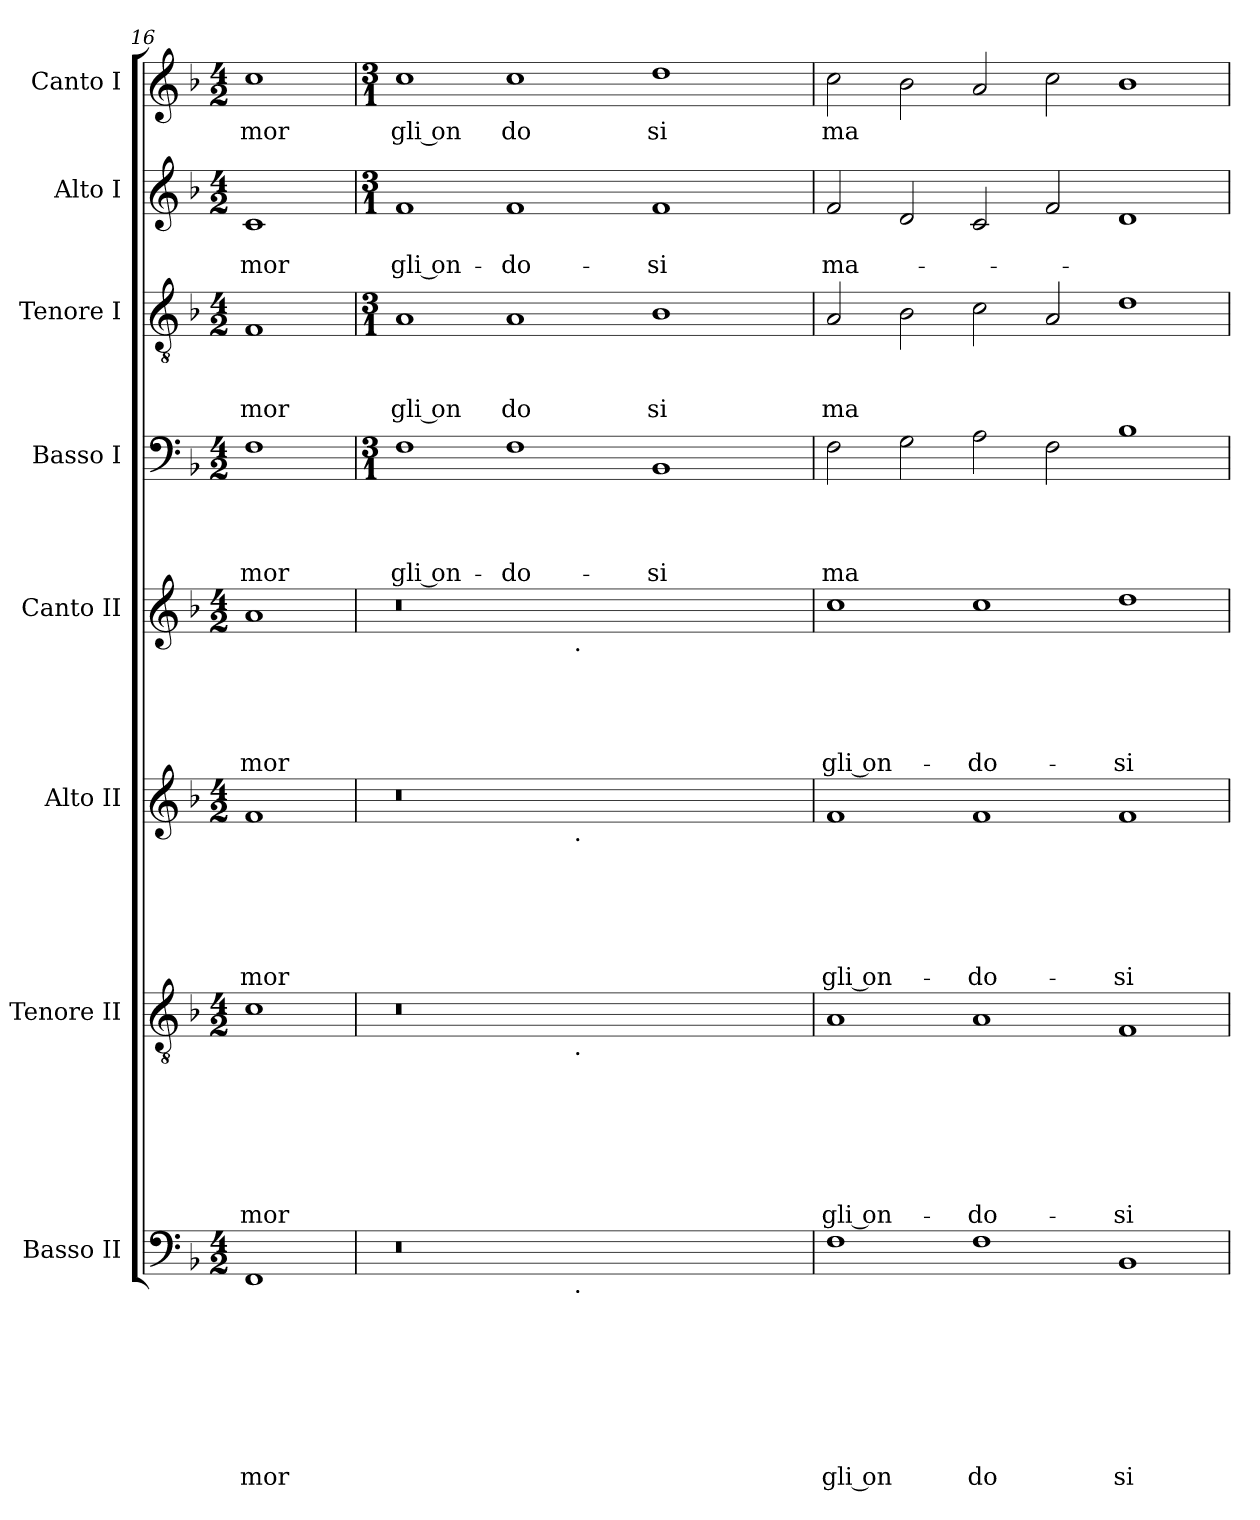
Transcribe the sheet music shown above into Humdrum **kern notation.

**kern	**text	**text	**text	**text	**text	**text	**text	**text	**kern	**text	**text	**text	**text	**text	**text	**text	**kern	**text	**text	**text	**text	**text	**text	**kern	**text	**text	**text	**text	**text	**kern	**text	**text	**text	**text	**kern	**text	**text	**text	**kern	**text	**text	**kern	**text
*part8	*part8	*part8	*part8	*part8	*part8	*part8	*part8	*part8	*part7	*part7	*part7	*part7	*part7	*part7	*part7	*part7	*part6	*part6	*part6	*part6	*part6	*part6	*part6	*part5	*part5	*part5	*part5	*part5	*part5	*part4	*part4	*part4	*part4	*part4	*part3	*part3	*part3	*part3	*part2	*part2	*part2	*part1	*part1
*staff8	*staff8	*staff8	*staff8	*staff8	*staff8	*staff8	*staff8	*staff8	*staff7	*staff7	*staff7	*staff7	*staff7	*staff7	*staff7	*staff7	*staff6	*staff6	*staff6	*staff6	*staff6	*staff6	*staff6	*staff5	*staff5	*staff5	*staff5	*staff5	*staff5	*staff4	*staff4	*staff4	*staff4	*staff4	*staff3	*staff3	*staff3	*staff3	*staff2	*staff2	*staff2	*staff1	*staff1
*I"Basso II	*	*	*	*	*	*	*	*	*I"Tenore II	*	*	*	*	*	*	*	*I"Alto II	*	*	*	*	*	*	*I"Canto II	*	*	*	*	*	*I"Basso I	*	*	*	*	*I"Tenore I	*	*	*	*I"Alto I	*	*	*I"Canto I	*
*clefF4	*	*	*	*	*	*	*	*	*clefGv2	*	*	*	*	*	*	*	*clefG2	*	*	*	*	*	*	*clefG2	*	*	*	*	*	*clefF4	*	*	*	*	*clefGv2	*	*	*	*clefG2	*	*	*clefG2	*
*k[b-]	*	*	*	*	*	*	*	*	*k[b-]	*	*	*	*	*	*	*	*k[b-]	*	*	*	*	*	*	*k[b-]	*	*	*	*	*	*k[b-]	*	*	*	*	*k[b-]	*	*	*	*k[b-]	*	*	*k[b-]	*
*F:	*	*	*	*	*	*	*	*	*F:	*	*	*	*	*	*	*	*F:	*	*	*	*	*	*	*F:	*	*	*	*	*	*F:	*	*	*	*	*F:	*	*	*	*F:	*	*	*F:	*
*M4/2	*	*	*	*	*	*	*	*	*M4/2	*	*	*	*	*	*	*	*M4/2	*	*	*	*	*	*	*M4/2	*	*	*	*	*	*M4/2	*	*	*	*	*M4/2	*	*	*	*M4/2	*	*	*M4/2	*
=16	=16	=16	=16	=16	=16	=16	=16	=16	=16	=16	=16	=16	=16	=16	=16	=16	=16	=16	=16	=16	=16	=16	=16	=16	=16	=16	=16	=16	=16	=16	=16	=16	=16	=16	=16	=16	=16	=16	=16	=16	=16	=16	=16
!	!	!	!	!	!	!	!	!LO:LY:b	!	!	!	!	!	!	!	!LO:LY:b	!	!	!	!	!	!	!LO:LY:b	!	!	!	!	!	!LO:LY:b	!	!	!	!	!LO:LY:b	!	!	!	!LO:LY:b	!	!	!LO:LY:b	!	!LO:LY:b
1FF	.	.	.	.	.	.	.	mor	1c	.	.	.	.	.	.	mor	1f	.	.	.	.	.	mor	1a	.	.	.	.	-mor	1F	.	.	.	-mor	1F	.	.	mor	1c	.	-mor	1cc>	mor
=17	=17	=17	=17	=17	=17	=17	=17	=17	=17	=17	=17	=17	=17	=17	=17	=17	=17	=17	=17	=17	=17	=17	=17	=17	=17	=17	=17	=17	=17	=17	=17	=17	=17	=17	=17	=17	=17	=17	=17	=17	=17	=17	=17
*	*	*	*	*	*	*	*	*	*	*	*	*	*	*	*	*	*	*	*	*	*	*	*	*	*	*	*	*	*	*M3/1	*	*	*	*	*M3/1	*	*	*	*M3/1	*	*	*M3/1	*
!	!	!	!	!	!	!	!	!	!	!	!	!	!	!	!	!	!	!	!	!	!	!	!	!	!	!	!	!	!	!	!	!	!	!LO:LY:b:rj	!	!	!	!LO:LY:b:rj	!	!	!LO:LY:b:rj	!	!LO:LY:b:rj
*^	*	*	*	*	*	*	*	*	*^	*	*	*	*	*	*	*	*^	*	*	*	*	*	*	*^	*	*	*	*	*	*	*	*	*	*	*	*	*	*	*	*	*	*	*
0r	1ryy	.	.	.	.	.	.	.	.	0r	1ryy	.	.	.	.	.	.	.	0r	1ryy	.	.	.	.	.	.	0r	1ryy	.	.	.	.	.	1F	.	.	.	gli on-	1A	.	.	gli on	1f	.	gli on-	1cc	gli on
!	!	!	!	!	!	!	!	!	!	!	!	!	!	!	!	!	!	!	!	!	!	!	!	!	!	!	!	!	!	!	!	!	!	!	!	!	!	!LO:LY:b	!	!	!	!LO:LY:b	!	!	!LO:LY:b	!	!LO:LY:b
.	4..ryy	.	.	.	.	.	.	.	.	.	4..ryy	.	.	.	.	.	.	.	.	4..ryy	.	.	.	.	.	.	.	4..ryy	.	.	.	.	.	1F	.	.	.	-do-	1A	.	.	do	1f	.	-do-	1cc	do
!	!	!	!	!	!	!	!	!	!	!	!	!	!	!	!	!	!	!	!	!	!	!	!	!	!	!	!	!LO:TX:b:t=.	!	!	!	!	!	!	!	!	!	!	!	!	!	!	!	!	!	!	!
!	!	!	!	!	!	!	!	!	!	!	!	!	!	!	!	!	!	!	!	!LO:TX:b:t=.	!	!	!	!	!	!	!	!	!	!	!	!	!	!	!	!	!	!	!	!	!	!	!	!	!	!	!
!	!	!	!	!	!	!	!	!	!	!	!LO:TX:b:t=.	!	!	!	!	!	!	!	!	!	!	!	!	!	!	!	!	!	!	!	!	!	!	!	!	!	!	!	!	!	!	!	!	!	!	!	!
!	!LO:TX:b:t=.	!	!	!	!	!	!	!	!	!	!	!	!	!	!	!	!	!	!	!	!	!	!	!	!	!	!	!	!	!	!	!	!	!	!	!	!	!	!	!	!	!	!	!	!	!	!
.	1ryy	.	.	.	.	.	.	.	.	.	1ryy	.	.	.	.	.	.	.	.	1ryy	.	.	.	.	.	.	.	1ryy	.	.	.	.	.	.	.	.	.	.	.	.	.	.	.	.	.	.	.
!	!	!	!	!	!	!	!	!	!	!	!	!	!	!	!	!	!	!	!	!	!	!	!	!	!	!	!	!	!	!	!	!	!	!	!	!	!	!LO:LY:b	!	!	!	!LO:LY:b	!	!	!LO:LY:b	!	!LO:LY:b
1ryy	.	.	.	.	.	.	.	.	.	1ryy	.	.	.	.	.	.	.	.	1ryy	.	.	.	.	.	.	.	1ryy	.	.	.	.	.	.	1BB-	.	.	.	-si	1B-	.	.	si	1f	.	-si	1dd	si
.	2ryy	.	.	.	.	.	.	.	.	.	2ryy	.	.	.	.	.	.	.	.	2ryy	.	.	.	.	.	.	.	2ryy	.	.	.	.	.	.	.	.	.	.	.	.	.	.	.	.	.	.	.
.	16ryy	.	.	.	.	.	.	.	.	.	16ryy	.	.	.	.	.	.	.	.	16ryy	.	.	.	.	.	.	.	16ryy	.	.	.	.	.	.	.	.	.	.	.	.	.	.	.	.	.	.	.
!!LO:PB:g=z
=18	=18	=18	=18	=18	=18	=18	=18	=18	=18	=18	=18	=18	=18	=18	=18	=18	=18	=18	=18	=18	=18	=18	=18	=18	=18	=18	=18	=18	=18	=18	=18	=18	=18	=18	=18	=18	=18	=18	=18	=18	=18	=18	=18	=18	=18	=18	=18
!	!	!	!	!	!	!	!	!	!LO:LY:b:rj	!	!	!	!	!	!	!	!	!LO:LY:b:rj	!	!	!	!	!	!	!	!LO:LY:b:rj	!	!	!	!	!	!	!LO:LY:b:rj	!	!	!	!	!LO:LY:b	!	!	!	!LO:LY:b	!	!	!LO:LY:b	!	!LO:LY:b
*v	*v	*	*	*	*	*	*	*	*	*	*	*	*	*	*	*	*	*	*v	*v	*	*	*	*	*	*	*v	*v	*	*	*	*	*	*	*	*	*	*	*	*	*	*	*	*	*	*	*
*	*	*	*	*	*	*	*	*	*v	*v	*	*	*	*	*	*	*	*	*	*	*	*	*	*	*	*	*	*	*	*	*	*	*	*	*	*	*	*	*	*	*	*	*	*
1F	.	.	.	.	.	.	.	gli on	1A	.	.	.	.	.	.	gli on-	1f	.	.	.	.	.	gli on-	1cc	.	.	.	.	gli on-	2F\	.	.	.	ma	2A/	.	.	ma	2f/	.	ma-	2cc\	ma
.	.	.	.	.	.	.	.	.	.	.	.	.	.	.	.	.	.	.	.	.	.	.	.	.	.	.	.	.	.	2G\	.	.	.	.	2B-\	.	.	.	2d/	.	.	2b-\	.
!	!	!	!	!	!	!	!	!LO:LY:b	!	!	!	!	!	!	!	!LO:LY:b	!	!	!	!	!	!	!LO:LY:b	!	!	!	!	!	!LO:LY:b	!	!	!	!	!	!	!	!	!	!	!	!	!	!
1F	.	.	.	.	.	.	.	do	1A	.	.	.	.	.	.	-do-	1f	.	.	.	.	.	-do-	1cc	.	.	.	.	-do-	2A\	.	.	.	.	2c\	.	.	.	2c/	.	.	2a/	.
.	.	.	.	.	.	.	.	.	.	.	.	.	.	.	.	.	.	.	.	.	.	.	.	.	.	.	.	.	.	2F\	.	.	.	.	2A/	.	.	.	2f/	.	.	2cc\	.
!	!	!	!	!	!	!	!	!LO:LY:b	!	!	!	!	!	!	!	!LO:LY:b	!	!	!	!	!	!	!LO:LY:b	!	!	!	!	!	!LO:LY:b	!	!	!	!	!	!	!	!	!	!	!	!	!	!
1BB-	.	.	.	.	.	.	.	si	1F	.	.	.	.	.	.	-si	1f	.	.	.	.	.	-si	1dd	.	.	.	.	-si	1B-	.	.	.	.	1d	.	.	.	1d	.	.	1b-	.
=	=	=	=	=	=	=	=	=	=	=	=	=	=	=	=	=	=	=	=	=	=	=	=	=	=	=	=	=	=	=	=	=	=	=	=	=	=	=	=	=	=	=	=
*-	*-	*-	*-	*-	*-	*-	*-	*-	*-	*-	*-	*-	*-	*-	*-	*-	*-	*-	*-	*-	*-	*-	*-	*-	*-	*-	*-	*-	*-	*-	*-	*-	*-	*-	*-	*-	*-	*-	*-	*-	*-	*-	*-
